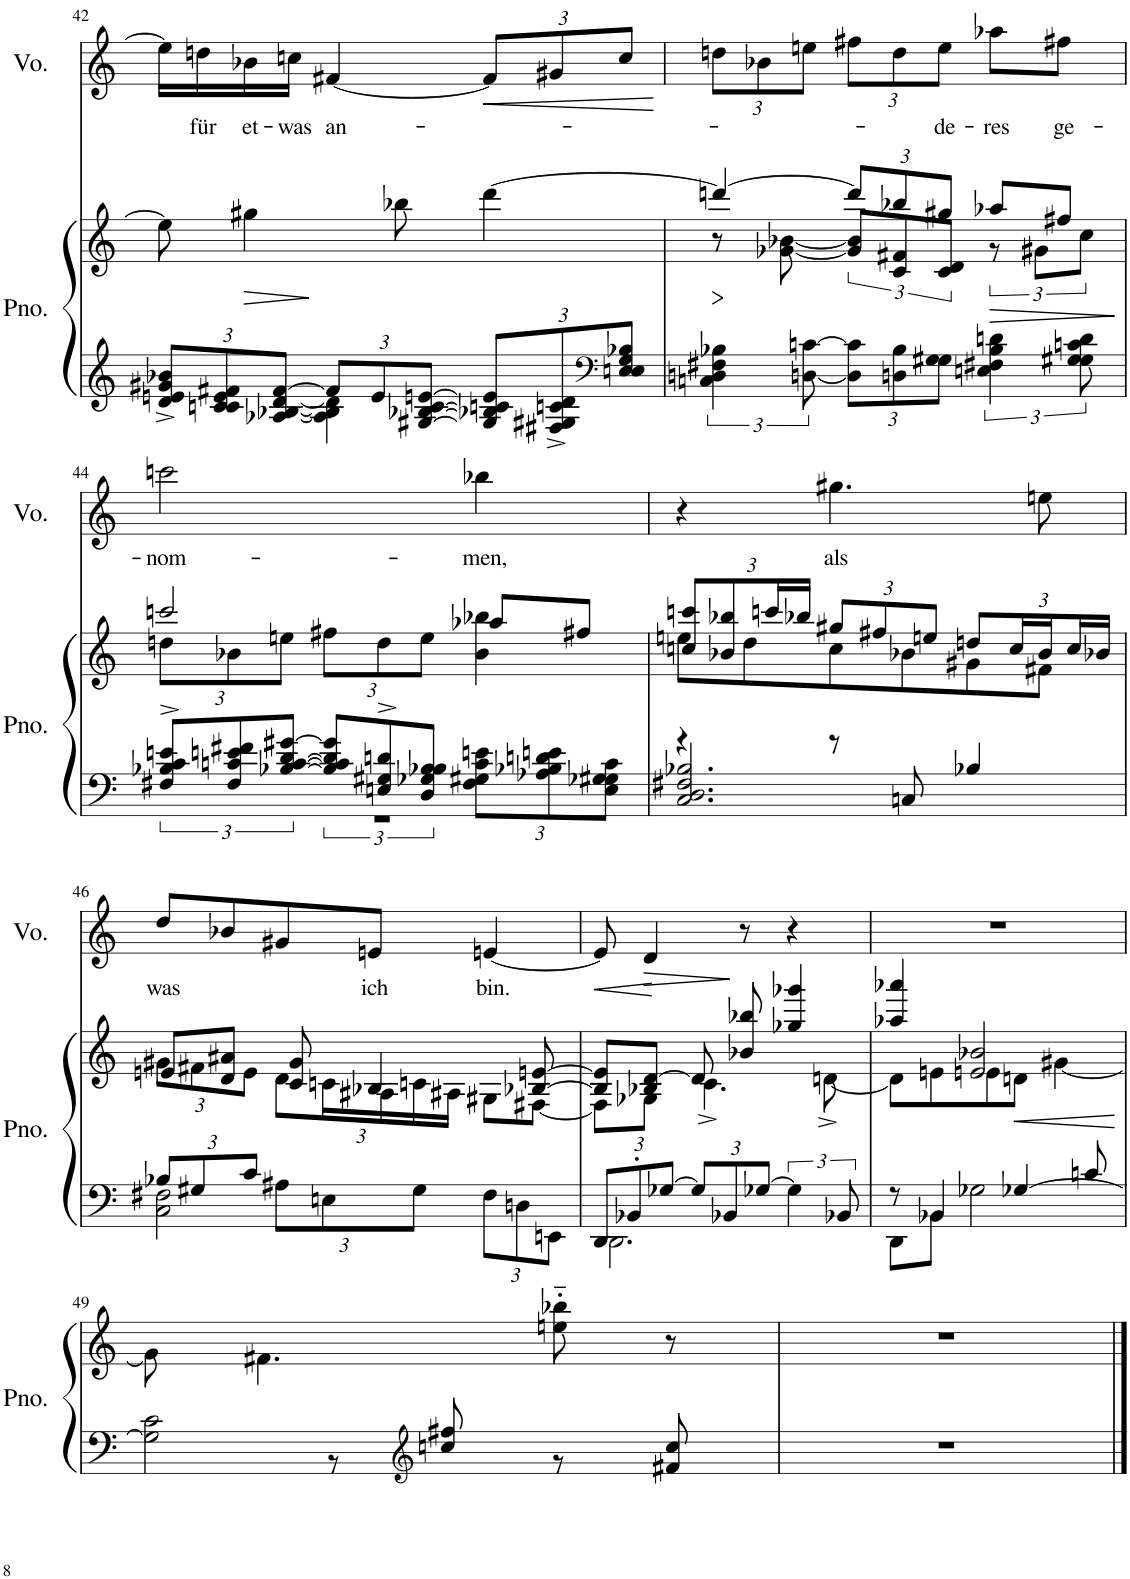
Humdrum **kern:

**kern	**kern	**dynam	**kern	**text	**dynam
*part2	*part2	*part2	*part1	*part1	*part1
*staff3	*staff2	*staff2/3	*staff1	*staff1	*staff1
*I"Piano	*	*	*I"Voz	*	*
*I'Pno.	*	*	*I'Vo.	*	*
!!LO:PB:g=z
*clefG2	*clefG2	*	*clefG2	*	*
*k[]	*k[]	*	*k[]	*	*
*M3/4	*M3/4	*	*M3/4	*	*
*Xbrackettup	*	*	*	*	*
=42	=42	=42	=42	=42	=42
*^	*	*	*	*	*
12d/^ 12en/^ 12g#X/^ 12b-X/^L	4ryy	8ee\]	.	16ee\LL]	.	.
!	!	!	!	!	!LO:LY:b	!
.	.	.	.	16ddn\	für	.
12cn/ 12c/ 12e/ 12f#X/	.	.	.	.	.	.
!	!	!	!LO:HP:b	!	!LO:LY:b	!
.	.	4gg#X\	>	16b-X\	et-	.
[12A-X/ [12B-X/ [12d/ [12f#/J	.	.	.	.	.	.
!	!	!	!	!	!LO:LY:b	!
.	.	.	.	16ccn\JJ	-was	.
!	!	!	!	!	!LO:LY:b	!
12f#/L]	4A-\] 4B-\] 4d\]	.	.	[4f#X/	an-	.
12e/	.	.	.	.	.	.
.	.	8bb-X\	.	.	.	.
[12G#X/ [12B-X/ [12c/ [12en/J	.	.	.	.	.	.
*	*	*	*	*Xbrackettup	*	*
!	!	!	!	!	!	!LO:HP:b
12G#/] 12B-X/] 12cn/] 12e/]L	4ryy	[4ddd\	.	12f#/L]	.	<
12F#X/^ 12G#X/^ 12cn/^ 12d/^	.	.	.	12g#X/	.	.
*clefF4	*	*	*	*	*	*
12En/ 12En/ 12G#/ 12B-X/J	.	.	.	12cc/J	.	.
*v	*v	*	*	*	*	*
.	.	]	.	.	[
=43	=43	=43	=43	=43	=43
*brackettup	*	*	*	*	*
!	!	!LO:HP:b	!	!	!
*	*^	*	*	*	*
*	*	*^	*	*	*	*
6Cn\ 6Dn\ 6F#X\ 6B-X\	4dddn/_	2ryy	8r	>	12ddn\L	.	.
.	.	.	.	.	12b-X\	.	.
.	.	.	[8g-X\ [8b-X\	.	.	.	.
[12Dn\ [12cn\	.	.	.	.	12een\J	.	.
*Xbrackettup	*Xbrackettup	*	*brackettup	*	*	*	*
12D\] 12c\]L	12ddd/L]	.	12g-/] 12b-/]L	.	12ff#X\L	.	.
12Dn\ 12B-\	12bb-X/	.	12c/ 12f#X/	.	12dd\	.	.
!	!	!	!	!	!	!LO:LY:b	!
12G#X\ 12G#X\J	12gg#X/J	.	12c/ 12d/J	.	12ee\J	-de-	.
*brackettup	*	*	*	*	*	*	*
!	!	!	!	!LO:HP:b	!	!LO:LY:b	!
6En\ 6F#X\ 6B-\ 6dn\	8aa-X/L	12r	4ryy	>	8aa-X\L	-res	.
.	.	12g#X\L	.	.	.	.	.
!	!	!	!	!	!	!LO:LY:b	!
.	8ff#X/J	.	.	.	8ff#X\J	ge-	.
12G#\ 12G#X\ 12cn\ 12d\	.	12cc\J	.	.	.	.	.
*	*v	*v	*v	*	*	*	*
.	.	]	.	.	.
!!LO:LB:g=z
=44	=44	=44	=44	=44	=44
*^	*^	*	*	*	*
*	*	*	*Xbrackettup	*	*	*	*
!	!	!	!	!	!	!LO:LY:b	!
12F#X/^ 12B-X/^ 12c/^ 12en/^L	2.r	2cccn/	12ddn\L	.	2cccn\	-nom-	.
12F#/ 12cn/ 12en/ 12f#X/	.	.	12b-X\	.	.	.	.
[12B-X/ [12c/ [12d/ [12g#X/J	.	.	12een\J	.	.	.	.
12B-/] 12c/] 12d/] 12g#/]L	.	.	12ff#X\L	.	.	.	.
12En/^ 12G#X/^ 12dn/^	.	.	12dd\	.	.	.	.
12D/ 12G-X/ 12B-X/ 12B-X/J	.	.	12ee\J	.	.	.	.
*Xbrackettup	*	*	*	*	*	*	*
!	!	!	!	!	!	!LO:LY:b	!
12F#\ 12G#X\ 12c\ 12en\L	.	8aa-X/L	4b-\ 4bb-X\	.	4bb-X\	-men,	.
12A-X\ 12B-X\ 12dn\ 12en\	.	.	.	.	.	.	.
.	.	8ff#X/J	.	.	.	.	.
12E\ 12G-X\ 12G#X\ 12c\J	.	.	.	.	.	.	.
=45	=45	=45	=45	=45	=45	=45	=45
4r	2.C/ 2.D/ 2.F#X/ 2.B-X/	12ccn/ 12cccn/L	8een\L	.	4r	.	.
.	.	12b-X/ 12bb-X/	.	.	.	.	.
.	.	.	8dd\	.	.	.	.
.	.	24cccn/L	.	.	.	.	.
.	.	24bb-X/JJ	.	.	.	.	.
!	!	!	!	!	!	!LO:LY:b	!
8r	.	12gg#X/L	8cc\	.	4.gg#X\	als	.
.	.	12ff#X/	.	.	.	.	.
8Cn/	.	.	8b-X\	.	.	.	.
.	.	12een/J	.	.	.	.	.
4B-X/	.	12ddn/L	8g#X\	.	.	.	.
.	.	24cc/L	.	.	.	.	.
.	.	24b-/J	8f#X\J	.	8een\	.	.
.	.	24cc/L	.	.	.	.	.
.	.	24b-X/JJ	.	.	.	.	.
!!LO:LB:g=z
=46	=46	=46	=46	=46	=46	=46	=46
!	!	!	!	!	!	!LO:LY:b	!
12B-X/L	2C\ 2F#X\	8en/L	12g#X\L	.	8dd/L	was	.
12G#X/	.	.	12f#X\	.	.	.	.
.	.	8d/ 8a#X/J	.	.	8b-X/	.	.
12c/J	.	.	12e\J	.	.	.	.
12A#X\L	.	8c/ 8g#/	12d\L	.	8g#X/	.	.
12En\	.	.	24cn\L	.	.	.	.
!	!	!	!	!	!	!LO:LY:b	!
.	.	4B-X/	24A#X\	.	8en/J	ich	.
12G#\J	.	.	24cn\	.	.	.	.
.	.	.	24A#X\JJ	.	.	.	.
!	!	!	!	!	!	!LO:LY:b	!
12F#\L	4ryy	.	8G#X\L	.	[4en/	bin.	.
12Dn\	.	.	.	.	.	.	.
.	.	[8B-X/ [8en/	[8F#X\J	.	.	.	.
12EEn\J	.	.	.	.	.	.	.
=47	=47	=47	=47	=47	=47	=47	=47
!	!	!	!	!	!	!	!LO:HP:b
12DD/L	2.DDn\	8B-/] 8e/]L	8F#\L]	.	8e/]	.	<
12BB-X'/	.	.	.	.	.	.	.
!	!	!	!	!	!	!	!LO:HP:b
.	.	8B-X/ [8d/J	8G-X\J	.	4d/	.	>
[12G-X/J	.	.	.	.	.	.	.
12G-/L]	.	8d/]	4.c^\	.	.	.	.
12BB-X/	.	.	.	.	.	.	.
.	.	8b-X/ 8bb-X/	.	.	8r	.	[ ]
[4G-X/	.	.	.	.	.	.	.
.	.	4gg-X/ 4ggg-X/	.	.	4r	.	.
.	.	.	[8dn^\	.	.	.	.
12BB-X/	.	.	.	.	.	.	.
=48	=48	=48	=48	=48	=48	=48	=48
*	*^	*	*	*	*	*	*
8r	8DD\L	8ryy	4aa-X/ 4aaa-X/	8d\L]	.	2.r	.	.
*	*v	*v	*	*	*	*	*	*
4BB-X/	8BB-\J	.	8en\	.	.	.	.
.	2G-X\	2en/ 2b-X/	8e\	.	.	.	.
[4G-X/	.	.	8dn\J	.	.	.	.
.	.	.	[4g#X\	.	.	.	.
*	*^	*	*	*	*	*	*
8ryy	.	8cn/	.	.	.	.	.	.
*v	*v	*v	*	*	*	*	*	*
*	*v	*v	*	*	*	*
.	.	]	.	.	.
!!LO:LB:g=z
=49	=49	=49	=49	=49	=49
*^	*	*	*	*	*
2G-\] 2c\	4ryy	8g#\]	.	2.r	.	.
.	.	4.f#X\	.	.	.	.
.	8r	.	.	.	.	.
*clefG2	*	*	*	*	*	*
.	8ccn/ 8ff#X/	.	.	.	.	.
4ryy	8r	8een\'~ 8bb-X\'~	.	.	.	.
.	8f#X/ 8cc/	8r	.	.	.	.
*v	*v	*	*	*	*	*
=50	=50	=50	=50	=50	=50
2.r	2.r	.	2.r	.	.
==	==	==	==	==	==
*-	*-	*-	*-	*-	*-
